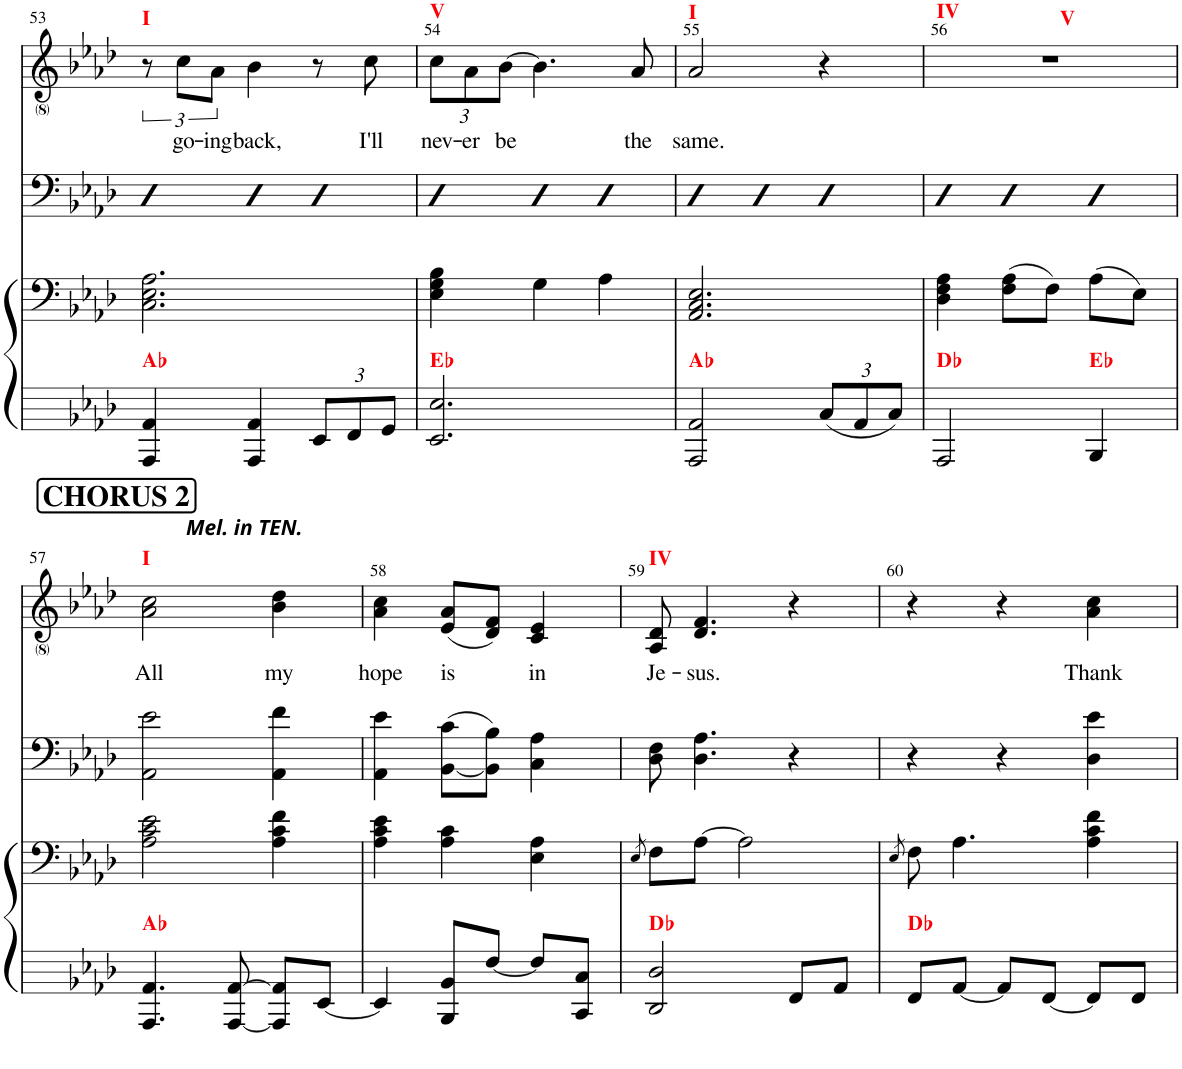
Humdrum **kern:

**kern	**kern	**kern	**kern	**text
*part3	*part3	*part2	*part1	*part1
*staff4	*staff3	*staff2	*staff1	*staff1
*I"Piano	*	*I"Voice	*I"Voice	*
*I'Pno	*	*	*	*
!!LO:PB:g=z
*clefG2	*clefF4	*clefF4	*clefG2	*
*k[b-e-a-d-]	*k[b-e-a-d-]	*k[b-e-a-d-]	*k[b-e-a-d-]	*
*M3/4	*M3/4	*M3/4	*M3/4	*
=53	=53	=53	=53	=53
!	!	!	!LO:TX:a:B:color=#FC0006:t=I	!
!LO:TX:a:B:color=#FC0006:t=A♭	!	!	!	!
4AAA-/ 4AA-/	2.C\ 2.E-\ 2.A-\	4b-	12r	.
!	!	!	!	!LO:LY:b
.	.	.	12cc\L	go-
!	!	!	!	!LO:LY:b
.	.	.	12a-\J	-ing
!	!	!	!	!LO:LY:b
4AAA-/ 4AA-/	.	4b-	4b-\	back,
*Xbrackettup	*	*	*	*
12EE-/L	.	4b-	8r	.
12FF/	.	.	.	.
!	!	!	!	!LO:LY:b
.	.	.	8cc\	I'll
12GG/J	.	.	.	.
=54	=54	=54	=54	=54
*	*	*	*Xbrackettup	*
!	!	!	!LO:TX:a:B:color=#FC0006:t=V	!
!LO:TX:a:B:color=#FC0006:t=E♭	!	!	!	!
!	!	!	!	!LO:LY:b
2.EE-/ 2.E-/	4E-\ 4G\ 4B-\	4b-	12cc\L	nev-
!	!	!	!	!LO:LY:b
.	.	.	12a-\	-er
!	!	!	!	!LO:LY:b
.	.	.	[12b-\J	be
.	4G\	4b-	4.b-\]	.
.	4A-\	4b-	.	.
!	!	!	!	!LO:LY:b
.	.	.	8a-/	the
=55	=55	=55	=55	=55
!	!	!	!LO:TX:a:B:color=#FC0006:t=I	!
!LO:TX:a:B:color=#FC0006:t=A♭	!	!	!	!
!	!	!	!	!LO:LY:b
2AAA-/ 2AA-/	2.AA-/ 2.C/ 2.E-/	4b-	2a-/	same.
.	.	4b-	.	.
12C/L	.	4b-	4r	.
12AA-/	.	.	.	.
12C/J	.	.	.	.
=56	=56	=56	=56	=56
!	!	!	!LO:TX:a:B:color=#FC0006:t=IV	!
!	!	!	!LO:TX:a:B:color=#FC0006:t=V	!
!LO:TX:a:B:color=#FC0006:t=D♭	!	!	!	!
2AAA-/	4D-\ 4F\ 4A-\	4b-	2.r	.
.	(8F\ 8A-\L	4b-	.	.
.	8F\J)	.	.	.
!LO:TX:a:B:color=#FC0006:t=E♭	!	!	!	!
4BBB-/	(8A-\L	4b-	.	.
.	8E-\J)	.	.	.
!!LO:LB:g=z
!!LO:REH:place=s1:a:B:cj:fs=14:t=CHORUS 2
=57	=57	=57	=57	=57
!	!	!	!LO:TX:a:B:color=#FC0006:t=I	!
!	!	!	!LO:TX:a:Bi:t=Mel. in TEN.	!
!LO:TX:a:B:color=#FC0006:t=A♭	!	!	!	!
!	!	!	!	!LO:LY:b
4.AAA-/ 4.AA-/	2A-\ 2c\ 2e-\	2AA-\ 2e-\	2a-\ 2cc\	All
[8AAA-/ [8AA-/	.	.	.	.
!	!	!	!	!LO:LY:b
8AAA-/] 8AA-/]L	4A-\ 4c\ 4f\	4AA-\ 4f\	4b-\ 4dd-\	my
[8EE-/J	.	.	.	.
=58	=58	=58	=58	=58
!	!	!	!	!LO:LY:b
4EE-/]	4A-\ 4c\ 4e-\	4AA-\ 4e-\	4a-\ 4cc\	hope
!	!	!	!	!LO:LY:b
8BBB-/ 8BB-/L	4A-\ 4c\	(>[8BB-\ 8c\L	(8e-/ 8a-/L	is
[8F/J	.	8BB-\] 8B-\J)	8d-/ 8f/J)	.
!	!	!	!	!LO:LY:b
8F/L]	4E-\ 4A-\	4C\ 4A-\	4c/ 4e-/	in
8CC/ 8C/J	.	.	.	.
=59	=59	=59	=59	=59
.	8qE-/	.	.	.
!	!	!	!LO:TX:a:B:color=#FC0006:t=IV	!
!LO:TX:a:B:color=#FC0006:t=D♭	!	!	!	!
!	!	!	!	!LO:LY:b
2DD-/ 2D-/	8F\L	8D-\ 8F\	8A-/ 8d-/	Je-
!	!	!	!	!LO:LY:b
.	[8A-\J	4.D-\ 4.A-\	4.d-/ 4.f/	-sus.
.	2A-\]	.	.	.
8FF/L	.	4r	4r	.
8AA-/J	.	.	.	.
=60	=60	=60	=60	=60
.	8qE-/	.	.	.
!LO:TX:a:B:color=#FC0006:t=D♭	!	!	!	!
8FF/L	8F\	4r	4r	.
[8AA-/J	4.A-\	.	.	.
8AA-/L]	.	4r	4r	.
[8FF/J	.	.	.	.
!	!	!	!	!LO:LY:b
8FF/L]	4A-\ 4c\ 4f\	4D-\ 4e-\	4a-\ 4cc\	Thank
8FF/J	.	.	.	.
=	=	=	=	=
*-	*-	*-	*-	*-
